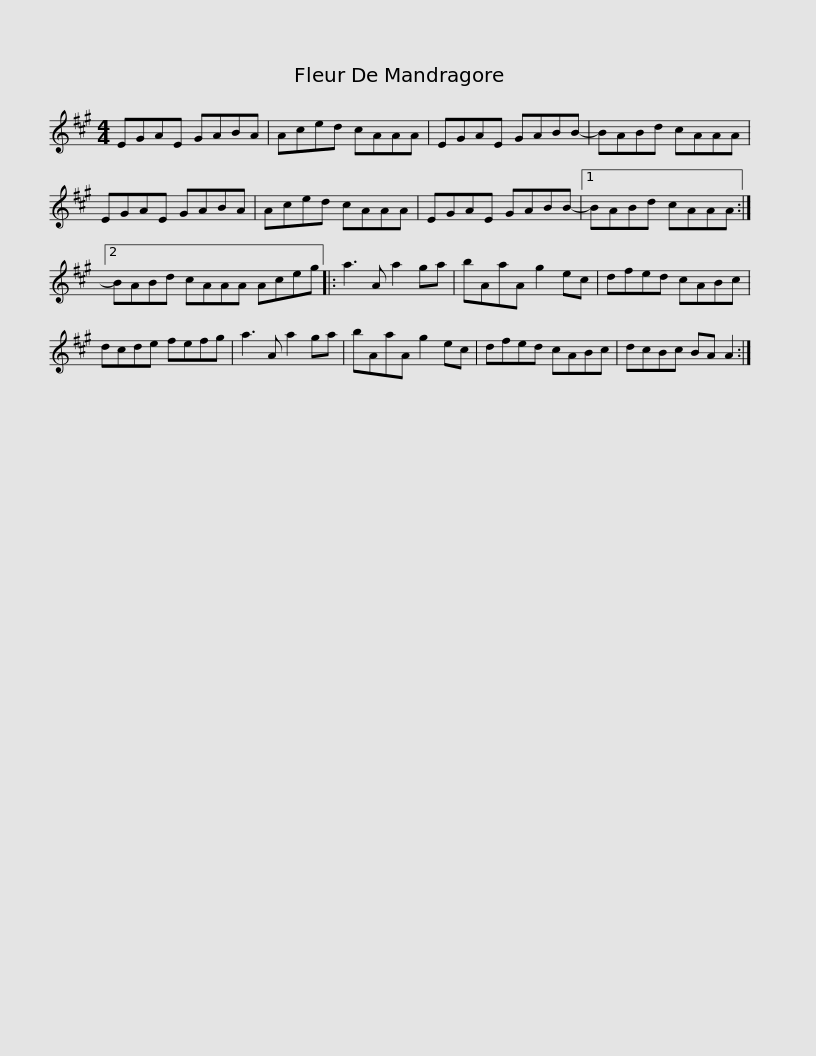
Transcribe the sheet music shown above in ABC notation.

X:1
L:1/8
M:4/4
I:linebreak $
K:A
V:1 treble
V:1
 EGAE GABA | Aced cAAA | EGAE GABB- | BABd cAAA | EGAE GABA |$ %5
 Aced cAAA | EGAE GABB- |1 BABd cAAA :|2 BABd cAAA Aceg |: a3 A a2 ga |$ %10
 bAaA g2 ec | dfed cABc | dcde fefg | a3 A a2 ga | bAaA g2 ec | %15
 dfed cABc |$ dcBc BA A2 :| %17
